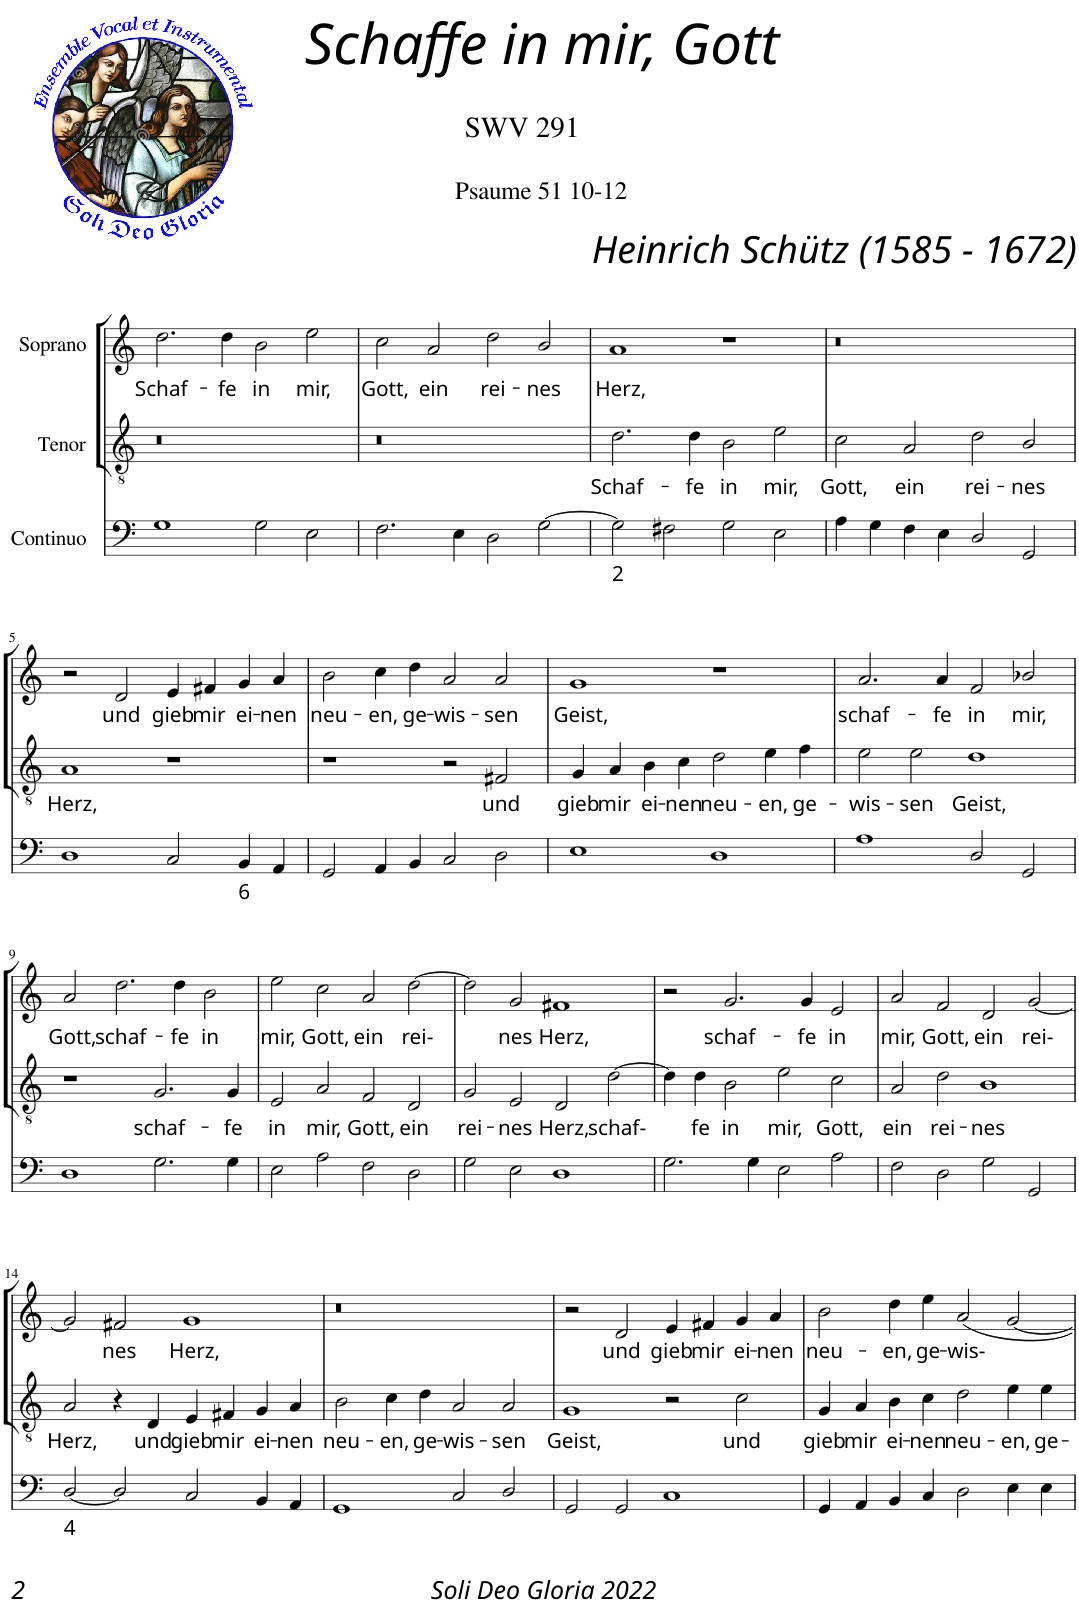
**kern	**text	**kern	**text	**kern	**text
*part3	*part3	*part2	*part2	*part1	*part1
*staff3	*staff3	*staff2	*staff2	*staff1	*staff1
*I"Continuo	*	*I"Tenor	*	*I"Soprano	*
*clefF4	*	*clefGv2	*	*clefG2	*
*k[]	*	*k[]	*	*k[]	*
=1	=1	=1	=1	=1	=1
!	!	!	!	!	!LO:LY:b
1G	.	1r	.	2.dd\	Schaf-
!	!	!	!	!	!LO:LY:b
.	.	.	.	4dd\	-fe
!	!	!	!	!	!LO:LY:b
2G\	.	1ryy	.	2b\	in
!	!	!	!	!	!LO:LY:b
2E\	.	.	.	2ee\	mir,
=2	=2	=2	=2	=2	=2
!	!	!	!	!	!LO:LY:b
2.F\	.	1r	.	2cc\	Gott,
!	!	!	!	!	!LO:LY:b
.	.	.	.	2a/	ein
4E\	.	.	.	.	.
!	!	!	!	!	!LO:LY:b
2D\	.	1ryy	.	2dd\	rei-
!	!	!	!	!	!LO:LY:b
[2G\	.	.	.	2b/	-nes
=3	=3	=3	=3	=3	=3
!	!LO:LY:b	!	!LO:LY:b	!	!LO:LY:b
2G\]	2	2.d\	Schaf-	1a	Herz,
2F#X\	.	.	.	.	.
!	!	!	!LO:LY:b	!	!
.	.	4d\	-fe	.	.
!	!	!	!LO:LY:b	!	!
2G\	.	2B\	in	1r	.
!	!	!	!LO:LY:b	!	!
2E\	.	2e\	mir,	.	.
=4	=4	=4	=4	=4	=4
!	!	!	!LO:LY:b	!	!
4A\	.	2c\	Gott,	1r	.
4G\	.	.	.	.	.
!	!	!	!LO:LY:b	!	!
4F\	.	2A/	ein	.	.
4E\	.	.	.	.	.
!	!	!	!LO:LY:b	!	!
2D/	.	2d\	rei-	1ryy	.
!	!	!	!LO:LY:b	!	!
2GG/	.	2B/	-nes	.	.
!!LO:LB:g=z
=5	=5	=5	=5	=5	=5
!	!	!	!LO:LY:b	!	!
1D	.	1A	Herz,	2r	.
!	!	!	!	!	!LO:LY:b
.	.	.	.	2d/	und
!	!	!	!	!	!LO:LY:b
2C/	.	1r	.	4e/	gieb
!	!	!	!	!	!LO:LY:b
.	.	.	.	4f#X/	mir
!	!LO:LY:b	!	!	!	!LO:LY:b
4BB/	6	.	.	4g/	ei-
!	!	!	!	!	!LO:LY:b
4AA/	.	.	.	4a/	-nen
=6	=6	=6	=6	=6	=6
!	!	!	!	!	!LO:LY:b
2GG/	.	1r	.	2b\	neu-
!	!	!	!	!	!LO:LY:b
4AA/	.	.	.	4cc\	-en,
!	!	!	!	!	!LO:LY:b
4BB/	.	.	.	4dd\	ge-
!	!	!	!	!	!LO:LY:b
2C/	.	2r	.	2a/	-wis-
!	!	!	!LO:LY:b	!	!LO:LY:b
2D\	.	2F#X/	und	2a/	-sen
=7	=7	=7	=7	=7	=7
!	!	!	!LO:LY:b	!	!LO:LY:b
1E	.	4G/	gieb	1g	Geist,
!	!	!	!LO:LY:b	!	!
.	.	4A/	mir	.	.
!	!	!	!LO:LY:b	!	!
.	.	4B\	ei-	.	.
!	!	!	!LO:LY:b	!	!
.	.	4c\	-nen	.	.
!	!	!	!LO:LY:b	!	!
1D	.	2d\	neu-	1r	.
!	!	!	!LO:LY:b	!	!
.	.	4e\	-en,	.	.
!	!	!	!LO:LY:b	!	!
.	.	4f\	ge-	.	.
=8	=8	=8	=8	=8	=8
!	!	!	!LO:LY:b	!	!LO:LY:b
1A	.	2e\	-wis-	2.a/	schaf-
!	!	!	!LO:LY:b	!	!
.	.	2e\	-sen	.	.
!	!	!	!	!	!LO:LY:b
.	.	.	.	4a/	-fe
!	!	!	!LO:LY:b	!	!LO:LY:b
2D/	.	1d	Geist,	2f/	in
!	!	!	!	!	!LO:LY:b
2GG/	.	.	.	2b-X/	mir,
!!LO:LB:g=z
=9	=9	=9	=9	=9	=9
!	!	!	!	!	!LO:LY:b
1D	.	1r	.	2a/	Gott,
!	!	!	!	!	!LO:LY:b
.	.	.	.	[2dd\	schaf-
!	!	!	!LO:LY:b	!	!
2.G\	.	2.G/	schaf-	4ryy	.
!	!	!	!	!	!LO:LY:b
.	.	.	.	4dd\	-fe
!	!	!	!	!	!LO:LY:b
.	.	.	.	2b\	in
!	!	!	!LO:LY:b	!	!
4G\	.	4G/	-fe	.	.
=10	=10	=10	=10	=10	=10
!	!	!	!LO:LY:b	!	!LO:LY:b
2E\	.	2E/	in	2ee\	mir,
!	!	!	!LO:LY:b	!	!
2A\	.	2A/	mir,	4dd\]	.
!	!	!	!	!	!LO:LY:b
.	.	.	.	2cc\	Gott,
!	!	!	!LO:LY:b	!	!
2F\	.	2F/	Gott,	.	.
!	!	!	!	!	!LO:LY:b
.	.	.	.	2a/	ein
!	!	!	!LO:LY:b	!	!
2D\	.	2D/	ein	.	.
!	!	!	!	!	!LO:LY:b
.	.	.	.	[2dd\	rei-
4ryy	.	4ryy	.	.	.
=11	=11	=11	=11	=11	=11
!	!	!	!LO:LY:b	!	!
2G\	.	2G/	rei-	2dd\]	.
!	!	!	!LO:LY:b	!	!LO:LY:b
2E\	.	2E/	-nes	2g/	nes
!	!	!	!LO:LY:b	!	!LO:LY:b
1D	.	2D/	Herz,	1f#X	Herz,
!	!	!	!LO:LY:b	!	!
.	.	[2d\	schaf-	.	.
=12	=12	=12	=12	=12	=12
2.G\	.	4d\]	.	2r	.
!	!	!	!LO:LY:b	!	!
.	.	4d\	fe	.	.
!	!	!	!LO:LY:b	!	!LO:LY:b
.	.	2B\	in	[2g/	schaf-
4G\	.	.	.	.	.
!	!	!	!LO:LY:b	!	!
2E\	.	2e\	mir,	4ryy	.
!	!	!	!	!	!LO:LY:b
.	.	.	.	4g/	-fe
!	!	!	!LO:LY:b	!	!LO:LY:b
2A\	.	2c\	Gott,	2e/	in
=13	=13	=13	=13	=13	=13
!	!	!	!LO:LY:b	!	!LO:LY:b
2F\	.	2A/	ein	2a/	mir,
!	!	!	!LO:LY:b	!	!
2D\	.	2d\	rei-	4g/]	.
!	!	!	!	!	!LO:LY:b
.	.	.	.	2f/	Gott,
!	!	!	!LO:LY:b	!	!
2G\	.	1B	-nes	.	.
!	!	!	!	!	!LO:LY:b
.	.	.	.	2d/	ein
2GG/	.	.	.	.	.
!	!	!	!	!	!LO:LY:b
.	.	.	.	[2g/	rei-
4ryy	.	4ryy	.	.	.
!!LO:LB:g=z
=14	=14	=14	=14	=14	=14
!	!LO:LY:b	!	!LO:LY:b	!	!
[2D/	4	2A/	Herz,	2g/]	.
!	!	!	!	!	!LO:LY:b
2D/]	.	4r	.	2f#X/	nes
!	!	!	!LO:LY:b	!	!
.	.	4D/	und	.	.
!	!	!	!LO:LY:b	!	!LO:LY:b
2C/	.	4E/	gieb	1g	Herz,
!	!	!	!LO:LY:b	!	!
.	.	4F#X/	mir	.	.
!	!	!	!LO:LY:b	!	!
4BB/	.	4G/	ei-	.	.
!	!	!	!LO:LY:b	!	!
4AA/	.	4A/	-nen	.	.
=15	=15	=15	=15	=15	=15
!	!	!	!LO:LY:b	!	!
1GG	.	2B\	neu-	1r	.
!	!	!	!LO:LY:b	!	!
.	.	4c\	-en,	.	.
!	!	!	!LO:LY:b	!	!
.	.	4d\	ge-	.	.
!	!	!	!LO:LY:b	!	!
2C/	.	2A/	-wis-	1ryy	.
!	!	!	!LO:LY:b	!	!
2D/	.	2A/	-sen	.	.
=16	=16	=16	=16	=16	=16
!	!	!	!LO:LY:b	!	!
2GG/	.	1G	Geist,	2r	.
!	!	!	!	!	!LO:LY:b
2GG/	.	.	.	2d/	und
!	!	!	!	!	!LO:LY:b
1C	.	2r	.	4e/	gieb
!	!	!	!	!	!LO:LY:b
.	.	.	.	4f#X/	mir
!	!	!	!LO:LY:b	!	!LO:LY:b
.	.	2c\	und	4g/	ei-
!	!	!	!	!	!LO:LY:b
.	.	.	.	4a/	-nen
=17	=17	=17	=17	=17	=17
!	!	!	!LO:LY:b	!	!LO:LY:b
4GG/	.	4G/	gieb	2b\	neu-
!	!	!	!LO:LY:b	!	!
4AA/	.	4A/	mir	.	.
!	!	!	!LO:LY:b	!	!LO:LY:b
4BB/	.	4B\	ei-	4dd\	-en,
!	!	!	!LO:LY:b	!	!LO:LY:b
4C/	.	4c\	-nen	4ee\	ge-
!	!	!	!LO:LY:b	!	!LO:LY:b
2D\	.	2d\	neu-	2a/	-wis-
!	!	!	!LO:LY:b	!	!
4E\	.	4e\	-en,	[2g/	.
!	!	!	!LO:LY:b	!	!
4E\	.	4e\	ge-	.	.
=	=	=	=	=	=
*-	*-	*-	*-	*-	*-
